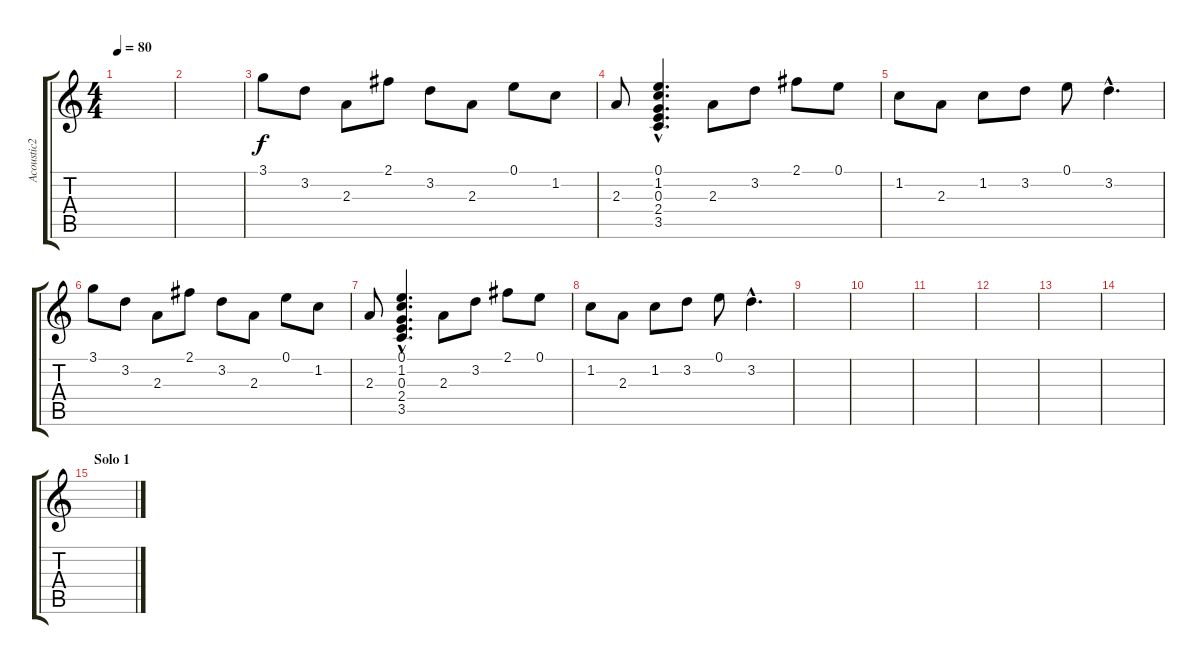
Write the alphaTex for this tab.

\track ("Acoustic2" "Acoustic2") {instrument acousticguitarsteel}
\staff {score tabs}
\tuning (E4 B3 G3 D3 A2 E2) {hide}
\ts (4 4)
\tempo 80
\clef g2
\ks c
|
|
3.1.8 3.2.8 2.3.8 2.1.8 3.2.8 2.3.8 0.1.8 1.2.8 |
2.3.8 (0.1{hac} 1.2{hac} 0.3{hac} 2.4{hac} 3.5{hac}).4{d} 2.3.8 3.2.8 2.1.8 0.1.8 |
1.2.8 2.3.8 1.2.8 3.2.8 0.1.8 3.2{hac}.4{d} |
3.1.8 3.2.8 2.3.8 2.1.8 3.2.8 2.3.8 0.1.8 1.2.8 |
2.3.8 (0.1{hac} 1.2{hac} 0.3{hac} 2.4{hac} 3.5{hac}).4{d} 2.3.8 3.2.8 2.1.8 0.1.8 |
1.2.8 2.3.8 1.2.8 3.2.8 0.1.8 3.2{hac}.4{d} |
|
|
|
|
|
|
\section ("" "Solo 1")
